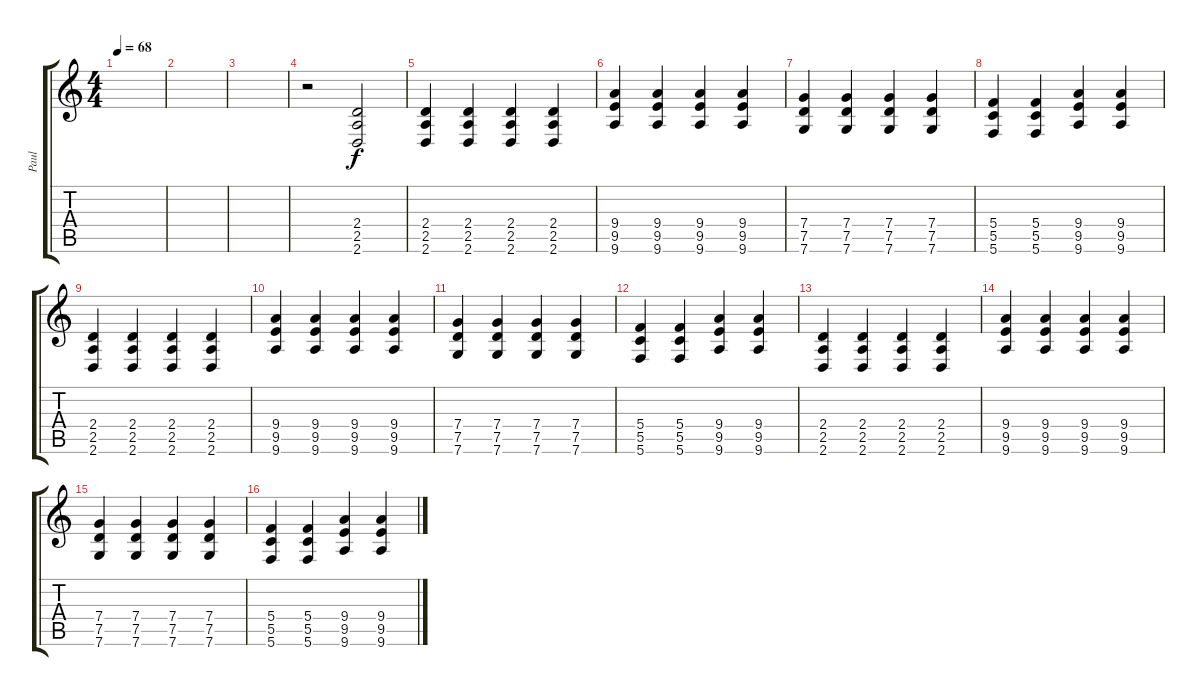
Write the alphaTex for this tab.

\track ("Paul" "Paul") {instrument distortionguitar}
\staff {score tabs}
\tuning (D4 A3 F3 C3 G2 C2) {hide}
\ts (4 4)
\tempo 68
\clef g2
\ks c
|
|
|
r.2 (2.4 2.5 2.6).2 |
(2.4 2.5 2.6).4 (2.4 2.5 2.6).4 (2.4 2.5 2.6).4 (2.4 2.5 2.6).4 |
(9.4 9.5 9.6).4 (9.4 9.5 9.6).4 (9.4 9.5 9.6).4 (9.4 9.5 9.6).4 |
(7.4 7.5 7.6).4 (7.4 7.5 7.6).4 (7.4 7.5 7.6).4 (7.4 7.5 7.6).4 |
(5.4 5.5 5.6).4 (5.4 5.5 5.6).4 (9.4 9.5 9.6).4 (9.4 9.5 9.6).4 |
(2.4 2.5 2.6).4 (2.4 2.5 2.6).4 (2.4 2.5 2.6).4 (2.4 2.5 2.6).4 |
(9.4 9.5 9.6).4 (9.4 9.5 9.6).4 (9.4 9.5 9.6).4 (9.4 9.5 9.6).4 |
(7.4 7.5 7.6).4 (7.4 7.5 7.6).4 (7.4 7.5 7.6).4 (7.4 7.5 7.6).4 |
(5.4 5.5 5.6).4 (5.4 5.5 5.6).4 (9.4 9.5 9.6).4 (9.4 9.5 9.6).4 |
(2.4 2.5 2.6).4 (2.4 2.5 2.6).4 (2.4 2.5 2.6).4 (2.4 2.5 2.6).4 |
(9.4 9.5 9.6).4 (9.4 9.5 9.6).4 (9.4 9.5 9.6).4 (9.4 9.5 9.6).4 |
(7.4 7.5 7.6).4 (7.4 7.5 7.6).4 (7.4 7.5 7.6).4 (7.4 7.5 7.6).4 |
(5.4 5.5 5.6).4 (5.4 5.5 5.6).4 (9.4 9.5 9.6).4 (9.4 9.5 9.6).4
